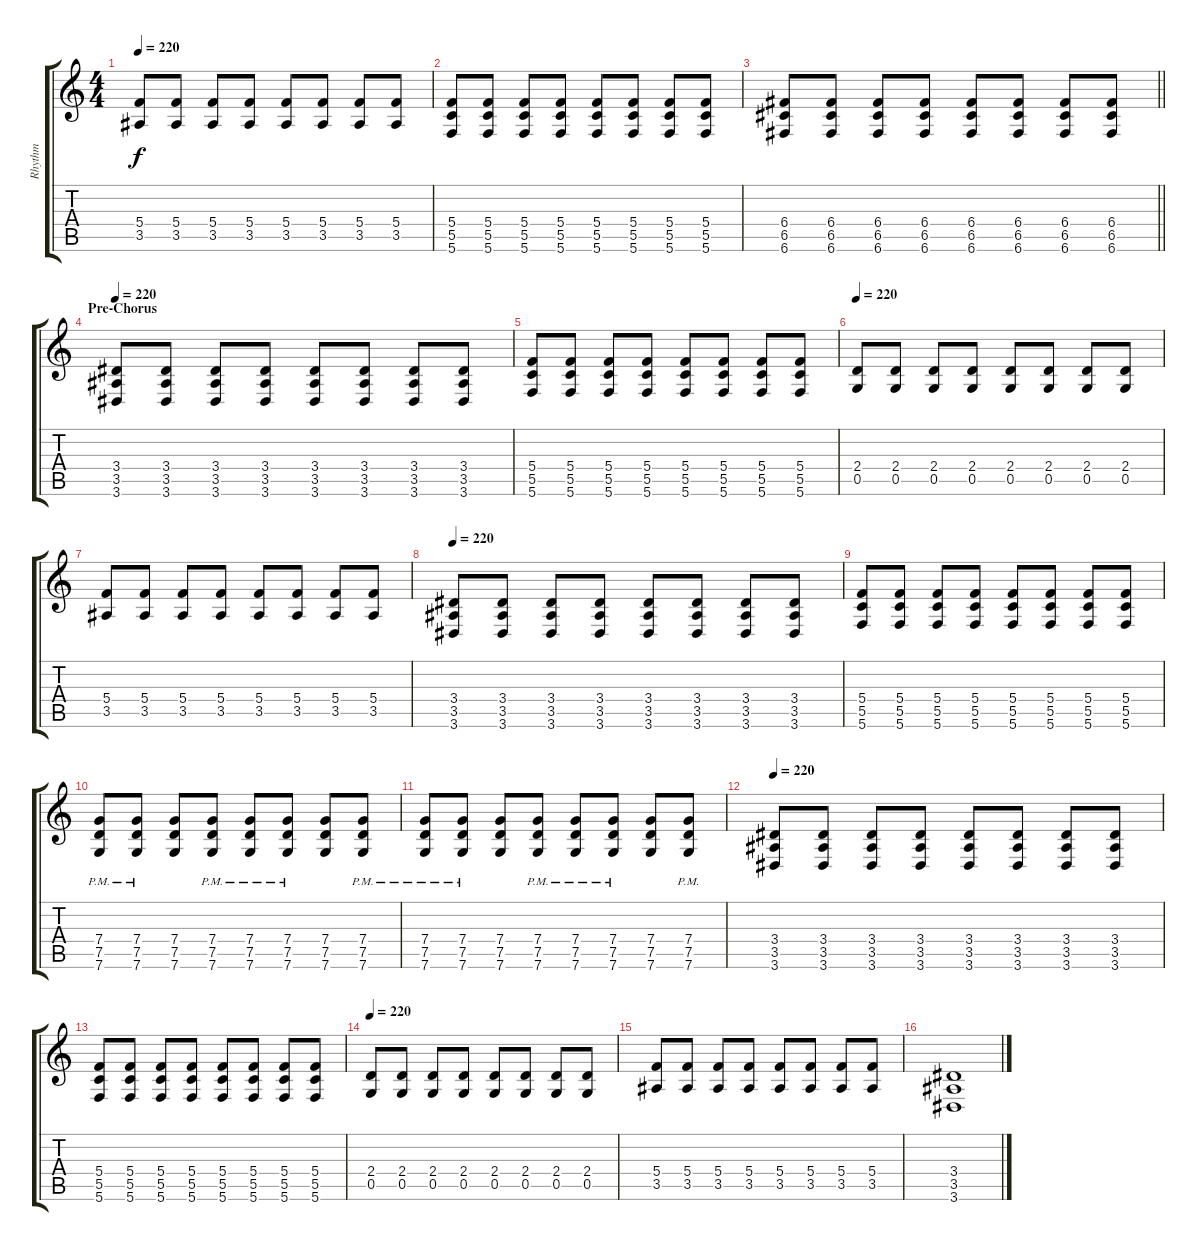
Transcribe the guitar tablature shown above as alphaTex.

\track ("Rhythm" "Rhythm") {instrument distortionguitar}
\staff {score tabs}
\tuning (D4 A3 F3 C3 G2 C2) {hide}
\ts (4 4)
\tempo 220
\clef g2
\ks c
(5.4 3.5).8{dy f} (5.4 3.5).8 (5.4 3.5).8 (5.4 3.5).8 (5.4 3.5).8 (5.4 3.5).8 (5.4 3.5).8 (5.4 3.5).8 |
(5.4 5.5 5.6).8 (5.4 5.5 5.6).8 (5.4 5.5 5.6).8 (5.4 5.5 5.6).8 (5.4 5.5 5.6).8 (5.4 5.5 5.6).8 (5.4 5.5 5.6).8 (5.4 5.5 5.6).8 |
\barLineRight lightlight
(6.4 6.5 6.6).8 (6.4 6.5 6.6).8 (6.4 6.5 6.6).8 (6.4 6.5 6.6).8 (6.4 6.5 6.6).8 (6.4 6.5 6.6).8 (6.4 6.5 6.6).8 (6.4 6.5 6.6).8 |
\section ("" "Pre-Chorus")
\tempo 220
(3.4 3.5 3.6).8 (3.4 3.5 3.6).8 (3.4 3.5 3.6).8 (3.4 3.5 3.6).8 (3.4 3.5 3.6).8 (3.4 3.5 3.6).8 (3.4 3.5 3.6).8 (3.4 3.5 3.6).8 |
(5.4 5.5 5.6).8 (5.4 5.5 5.6).8 (5.4 5.5 5.6).8 (5.4 5.5 5.6).8 (5.4 5.5 5.6).8 (5.4 5.5 5.6).8 (5.4 5.5 5.6).8 (5.4 5.5 5.6).8 |
\tempo 220
(2.4 0.5).8 (2.4 0.5).8 (2.4 0.5).8 (2.4 0.5).8 (2.4 0.5).8 (2.4 0.5).8 (2.4 0.5).8 (2.4 0.5).8 |
(5.4 3.5).8 (5.4 3.5).8 (5.4 3.5).8 (5.4 3.5).8 (5.4 3.5).8 (5.4 3.5).8 (5.4 3.5).8 (5.4 3.5).8 |
\tempo 220
(3.4 3.5 3.6).8 (3.4 3.5 3.6).8 (3.4 3.5 3.6).8 (3.4 3.5 3.6).8 (3.4 3.5 3.6).8 (3.4 3.5 3.6).8 (3.4 3.5 3.6).8 (3.4 3.5 3.6).8 |
(5.4 5.5 5.6).8 (5.4 5.5 5.6).8 (5.4 5.5 5.6).8 (5.4 5.5 5.6).8 (5.4 5.5 5.6).8 (5.4 5.5 5.6).8 (5.4 5.5 5.6).8 (5.4 5.5 5.6).8 |
(7.4{pm} 7.5{pm} 7.6{pm}).8 (7.4{pm} 7.5{pm} 7.6{pm}).8 (7.4 7.5 7.6).8 (7.4{pm} 7.5{pm} 7.6{pm}).8 (7.4{pm} 7.5{pm} 7.6{pm}).8 (7.4{pm} 7.5{pm} 7.6{pm}).8 (7.4 7.5 7.6).8 (7.4{pm} 7.5{pm} 7.6{pm}).8 |
(7.4{pm} 7.5{pm} 7.6{pm}).8 (7.4{pm} 7.5{pm} 7.6{pm}).8 (7.4 7.5 7.6).8 (7.4{pm} 7.5{pm} 7.6{pm}).8 (7.4{pm} 7.5{pm} 7.6{pm}).8 (7.4{pm} 7.5{pm} 7.6{pm}).8 (7.4 7.5 7.6).8 (7.4{pm} 7.5{pm} 7.6{pm}).8 |
\tempo 220
(3.4 3.5 3.6).8 (3.4 3.5 3.6).8 (3.4 3.5 3.6).8 (3.4 3.5 3.6).8 (3.4 3.5 3.6).8 (3.4 3.5 3.6).8 (3.4 3.5 3.6).8 (3.4 3.5 3.6).8 |
(5.4 5.5 5.6).8 (5.4 5.5 5.6).8 (5.4 5.5 5.6).8 (5.4 5.5 5.6).8 (5.4 5.5 5.6).8 (5.4 5.5 5.6).8 (5.4 5.5 5.6).8 (5.4 5.5 5.6).8 |
\tempo 220
(2.4 0.5).8 (2.4 0.5).8 (2.4 0.5).8 (2.4 0.5).8 (2.4 0.5).8 (2.4 0.5).8 (2.4 0.5).8 (2.4 0.5).8 |
(5.4 3.5).8 (5.4 3.5).8 (5.4 3.5).8 (5.4 3.5).8 (5.4 3.5).8 (5.4 3.5).8 (5.4 3.5).8 (5.4 3.5).8 |
(3.4 3.5 3.6).1
